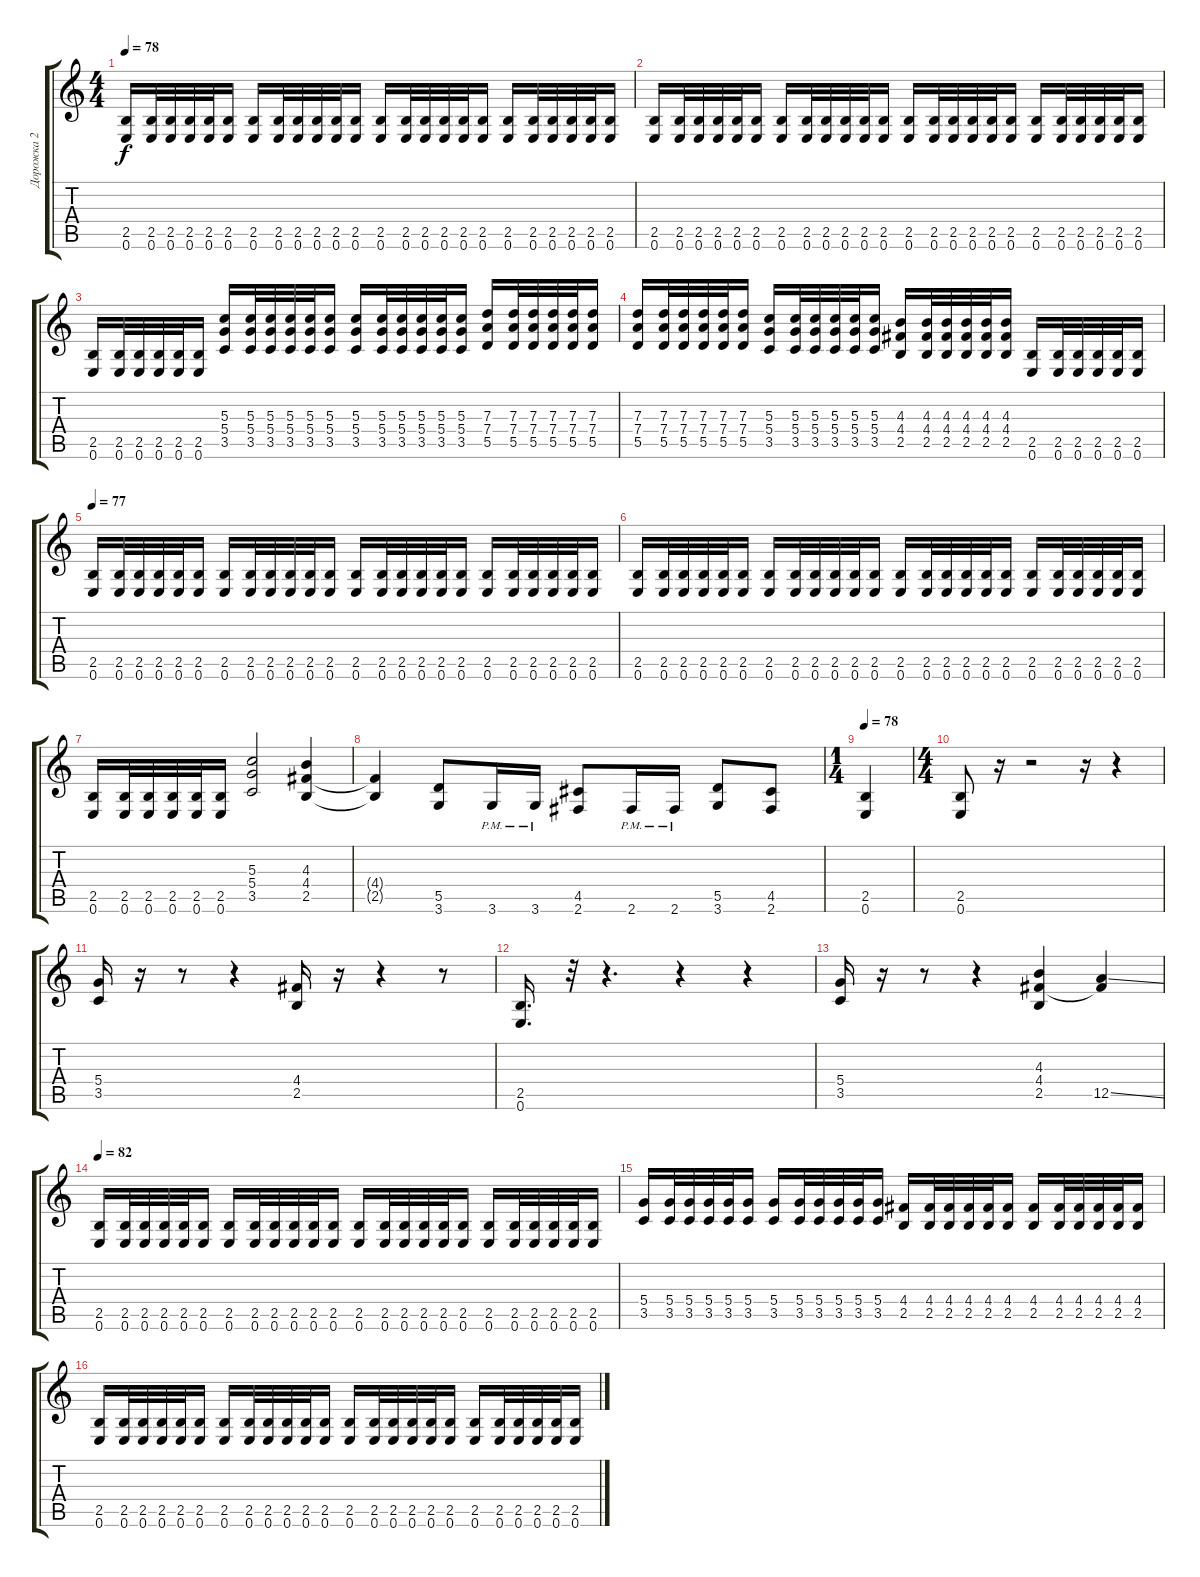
\track ("Дорожка 2" "Дорожка 2") {instrument distortionguitar}
\staff {score tabs}
\tuning (E4 B3 G3 D3 A2 E2) {hide}
\ts (4 4)
\tempo 78
\clef g2
\ks c
(2.5 0.6).16{dy f} (2.5 0.6).32 (2.5 0.6).32 (2.5 0.6).32 (2.5 0.6).32 (2.5 0.6).16 (2.5 0.6).16 (2.5 0.6).32 (2.5 0.6).32 (2.5 0.6).32 (2.5 0.6).32 (2.5 0.6).16 (2.5 0.6).16 (2.5 0.6).32 (2.5 0.6).32 (2.5 0.6).32 (2.5 0.6).32 (2.5 0.6).16 (2.5 0.6).16 (2.5 0.6).32 (2.5 0.6).32 (2.5 0.6).32 (2.5 0.6).32 (2.5 0.6).16 |
(2.5 0.6).16 (2.5 0.6).32 (2.5 0.6).32 (2.5 0.6).32 (2.5 0.6).32 (2.5 0.6).16 (2.5 0.6).16 (2.5 0.6).32 (2.5 0.6).32 (2.5 0.6).32 (2.5 0.6).32 (2.5 0.6).16 (2.5 0.6).16 (2.5 0.6).32 (2.5 0.6).32 (2.5 0.6).32 (2.5 0.6).32 (2.5 0.6).16 (2.5 0.6).16 (2.5 0.6).32 (2.5 0.6).32 (2.5 0.6).32 (2.5 0.6).32 (2.5 0.6).16 |
(2.5 0.6).16 (2.5 0.6).32 (2.5 0.6).32 (2.5 0.6).32 (2.5 0.6).32 (2.5 0.6).16 (5.3 5.4 3.5).16 (5.3 5.4 3.5).32 (5.3 5.4 3.5).32 (5.3 5.4 3.5).32 (5.3 5.4 3.5).32 (5.3 5.4 3.5).16 (5.3 5.4 3.5).16 (5.3 5.4 3.5).32 (5.3 5.4 3.5).32 (5.3 5.4 3.5).32 (5.3 5.4 3.5).32 (5.3 5.4 3.5).16 (7.3 7.4 5.5).16 (7.3 7.4 5.5).32 (7.3 7.4 5.5).32 (7.3 7.4 5.5).32 (7.3 7.4 5.5).32 (7.3 7.4 5.5).16 |
(7.3 7.4 5.5).16 (7.3 7.4 5.5).32 (7.3 7.4 5.5).32 (7.3 7.4 5.5).32 (7.3 7.4 5.5).32 (7.3 7.4 5.5).16 (5.3 5.4 3.5).16 (5.3 5.4 3.5).32 (5.3 5.4 3.5).32 (5.3 5.4 3.5).32 (5.3 5.4 3.5).32 (5.3 5.4 3.5).16 (4.3 4.4 2.5).16 (4.3 4.4 2.5).32 (4.3 4.4 2.5).32 (4.3 4.4 2.5).32 (4.3 4.4 2.5).32 (4.3 4.4 2.5).16 (2.5 0.6).16 (2.5 0.6).32 (2.5 0.6).32 (2.5 0.6).32 (2.5 0.6).32 (2.5 0.6).16 |
\tempo 77
(2.5 0.6).16 (2.5 0.6).32 (2.5 0.6).32 (2.5 0.6).32 (2.5 0.6).32 (2.5 0.6).16 (2.5 0.6).16 (2.5 0.6).32 (2.5 0.6).32 (2.5 0.6).32 (2.5 0.6).32 (2.5 0.6).16 (2.5 0.6).16 (2.5 0.6).32 (2.5 0.6).32 (2.5 0.6).32 (2.5 0.6).32 (2.5 0.6).16 (2.5 0.6).16 (2.5 0.6).32 (2.5 0.6).32 (2.5 0.6).32 (2.5 0.6).32 (2.5 0.6).16 |
(2.5 0.6).16 (2.5 0.6).32 (2.5 0.6).32 (2.5 0.6).32 (2.5 0.6).32 (2.5 0.6).16 (2.5 0.6).16 (2.5 0.6).32 (2.5 0.6).32 (2.5 0.6).32 (2.5 0.6).32 (2.5 0.6).16 (2.5 0.6).16 (2.5 0.6).32 (2.5 0.6).32 (2.5 0.6).32 (2.5 0.6).32 (2.5 0.6).16 (2.5 0.6).16 (2.5 0.6).32 (2.5 0.6).32 (2.5 0.6).32 (2.5 0.6).32 (2.5 0.6).16 |
(2.5 0.6).16 (2.5 0.6).32 (2.5 0.6).32 (2.5 0.6).32 (2.5 0.6).32 (2.5 0.6).16 (5.3 5.4 3.5).2 (4.3 4.4 2.5).4 |
(4.4{t} 2.5{t}).4 (5.5 3.6).8 3.6{pm}.16 3.6{pm}.16 (4.5 2.6).8 2.6{pm}.16 2.6{pm}.16 (5.5 3.6).8 (4.5 2.6).8 |
\ts (1 4)
\tempo 78
(2.5 0.6).4 |
\ts (4 4)
(2.5 0.6).8 r.16 r.2 r.16 r.4 |
(5.4 3.5).16 r.16 r.8 r.4 (4.4 2.5).16 r.16 r.4 r.8 |
(2.5 0.6).16{d} r.32 r.4{d} r.4 r.4 |
(5.4 3.5).16 r.16 r.8 r.4 (4.3 4.4 2.5).4 (4.4{t} 12.5{ss}).4 |
\tempo 82
(2.5 0.6).16 (2.5 0.6).32 (2.5 0.6).32 (2.5 0.6).32 (2.5 0.6).32 (2.5 0.6).16 (2.5 0.6).16 (2.5 0.6).32 (2.5 0.6).32 (2.5 0.6).32 (2.5 0.6).32 (2.5 0.6).16 (2.5 0.6).16 (2.5 0.6).32 (2.5 0.6).32 (2.5 0.6).32 (2.5 0.6).32 (2.5 0.6).16 (2.5 0.6).16 (2.5 0.6).32 (2.5 0.6).32 (2.5 0.6).32 (2.5 0.6).32 (2.5 0.6).16 |
(5.4 3.5).16 (5.4 3.5).32 (5.4 3.5).32 (5.4 3.5).32 (5.4 3.5).32 (5.4 3.5).16 (5.4 3.5).16 (5.4 3.5).32 (5.4 3.5).32 (5.4 3.5).32 (5.4 3.5).32 (5.4 3.5).16 (4.4 2.5).16 (4.4 2.5).32 (4.4 2.5).32 (4.4 2.5).32 (4.4 2.5).32 (4.4 2.5).16 (4.4 2.5).16 (4.4 2.5).32 (4.4 2.5).32 (4.4 2.5).32 (4.4 2.5).32 (4.4 2.5).16 |
(2.5 0.6).16 (2.5 0.6).32 (2.5 0.6).32 (2.5 0.6).32 (2.5 0.6).32 (2.5 0.6).16 (2.5 0.6).16 (2.5 0.6).32 (2.5 0.6).32 (2.5 0.6).32 (2.5 0.6).32 (2.5 0.6).16 (2.5 0.6).16 (2.5 0.6).32 (2.5 0.6).32 (2.5 0.6).32 (2.5 0.6).32 (2.5 0.6).16 (2.5 0.6).16 (2.5 0.6).32 (2.5 0.6).32 (2.5 0.6).32 (2.5 0.6).32 (2.5 0.6).16
